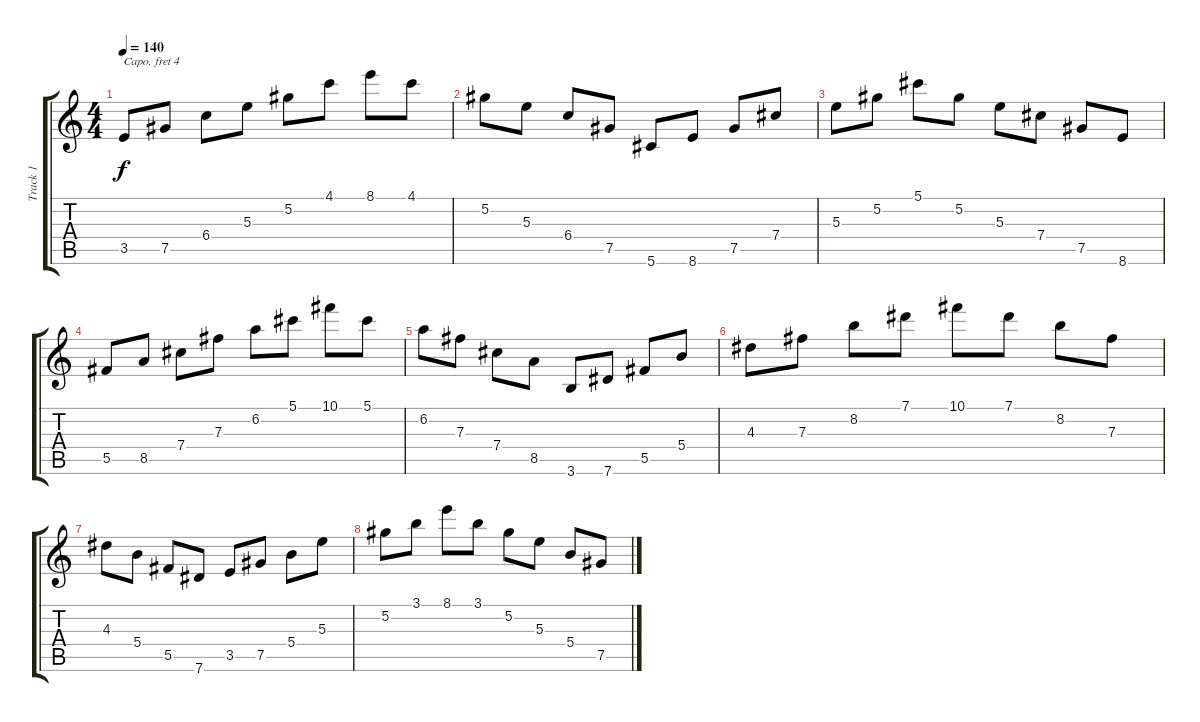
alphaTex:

\track ("Track 1" "Track 1") {instrument overdrivenguitar}
\staff {score tabs}
\capo 4
\tuning (E4 B3 G3 D3 A2 E2) {hide}
\ts (4 4)
\tempo 140
\clef g2
\ks c
3.5.8{dy f} 7.5.8 6.4.8 5.3.8 5.2.8 4.1.8 8.1.8 4.1.8 |
5.2.8 5.3.8 6.4.8 7.5.8 5.6.8 8.6.8 7.5.8 7.4.8 |
5.3.8 5.2.8 5.1.8 5.2.8 5.3.8 7.4.8 7.5.8 8.6.8 |
5.5.8 8.5.8 7.4.8 7.3.8 6.2.8 5.1.8 10.1.8 5.1.8 |
6.2.8 7.3.8 7.4.8 8.5.8 3.6.8 7.6.8 5.5.8 5.4.8 |
4.3.8 7.3.8 8.2.8 7.1.8 10.1.8 7.1.8 8.2.8 7.3.8 |
4.3.8 5.4.8 5.5.8 7.6.8 3.5.8 7.5.8 5.4.8 5.3.8 |
5.2.8 3.1.8 8.1.8 3.1.8 5.2.8 5.3.8 5.4.8 7.5.8
